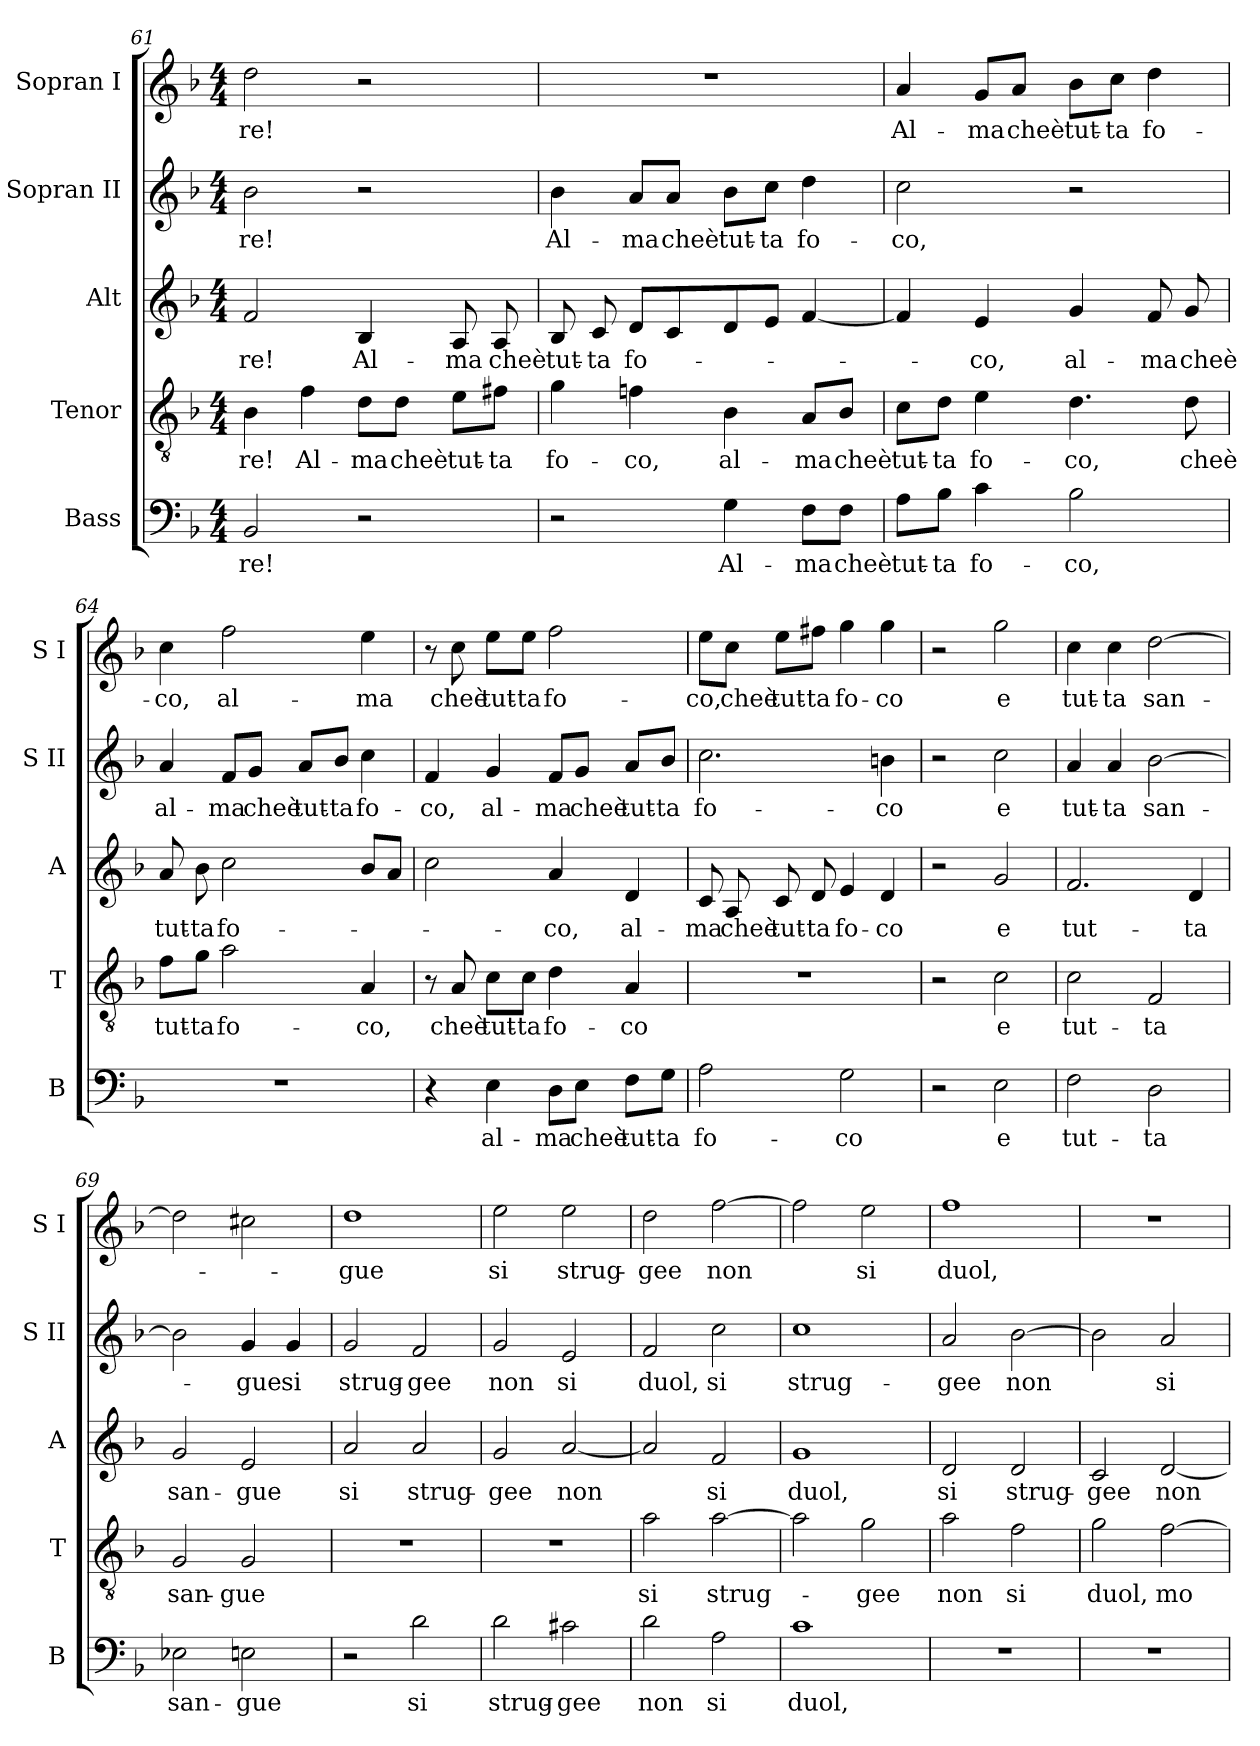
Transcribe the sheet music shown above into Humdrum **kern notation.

**kern	**text	**kern	**text	**kern	**text	**kern	**text	**kern	**text
*part5	*part5	*part4	*part4	*part3	*part3	*part2	*part2	*part1	*part1
*staff5	*staff5	*staff4	*staff4	*staff3	*staff3	*staff2	*staff2	*staff1	*staff1
*I"Bass	*	*I"Tenor	*	*I"Alt	*	*I"Sopran II	*	*I"Sopran I	*
*I'B	*	*I'T	*	*I'A	*	*I'S II	*	*I'S I	*
!!LO:LB:g=z
*clefF4	*	*clefGv2	*	*clefG2	*	*clefG2	*	*clefG2	*
*k[b-]	*	*k[b-]	*	*k[b-]	*	*k[b-]	*	*k[b-]	*
*F:	*	*F:	*	*F:	*	*F:	*	*F:	*
*M4/4	*	*M4/4	*	*M4/4	*	*M4/4	*	*M4/4	*
=61	=61	=61	=61	=61	=61	=61	=61	=61	=61
2BB-/	-re!	4B-\	-re!	2f/	-re!	2b-\	-re!	2dd\	-re!
.	.	4f\	Al-	.	.	.	.	.	.
2r	.	8d\L	-ma	4B-/	Al-	2r	.	2r	.
.	.	8d\J	cheè	.	.	.	.	.	.
.	.	8e\L	tut-	8A/	-ma	.	.	.	.
.	.	8f#X\J	-ta	8A/	cheè	.	.	.	.
=62	=62	=62	=62	=62	=62	=62	=62	=62	=62
2r	.	4g\	fo-	8B-/	tut-	4b-\	Al-	1r	.
.	.	.	.	8c/	-ta	.	.	.	.
.	.	4fn\	-co,	8d/L	fo-	8a/L	-ma	.	.
.	.	.	.	8c/	.	8a/J	cheè	.	.
4G\	Al-	4B-\	al-	8d/	.	8b-\L	tut-	.	.
.	.	.	.	8e/J	.	8cc\J	-ta	.	.
8F\L	-ma	8A/L	-ma	[<4f/	.	4dd\	fo-	.	.
8F\J	cheè	8B-/J	cheè	.	.	.	.	.	.
=63	=63	=63	=63	=63	=63	=63	=63	=63	=63
8A\L	tut-	8c\L	tut-	4f/]	.	2cc\	-co,	4a/	Al-
8B-\J	-ta	8d\J	-ta	.	.	.	.	.	.
4c\	fo-	4e\	fo-	4e/	-co,	.	.	8g/L	-ma
.	.	.	.	.	.	.	.	8a/J	cheè
2B-\	-co,	4.d\	-co,	4g/	al-	2r	.	8b-\L	tut-
.	.	.	.	.	.	.	.	8cc\J	-ta
.	.	.	.	8f/	-ma	.	.	4dd\	fo-
.	.	8d\	cheè	8g/	cheè	.	.	.	.
!!LO:LB:g=z
=64	=64	=64	=64	=64	=64	=64	=64	=64	=64
1r	.	8f\L	tut-	8a/	tut-	4a/	al-	4cc\	-co,
.	.	8g\J	-ta	8b-\	-ta	.	.	.	.
.	.	2a\	fo-	2cc\	fo-	8f/L	-ma	2ff\	al-
.	.	.	.	.	.	8g/J	cheè	.	.
.	.	.	.	.	.	8a/L	tut-	.	.
.	.	.	.	.	.	8b-/J	-ta	.	.
.	.	4A/	-co,	8b-/L	.	4cc\	fo-	4ee\	-ma
.	.	.	.	8a/J	.	.	.	.	.
=65	=65	=65	=65	=65	=65	=65	=65	=65	=65
4r	.	8r	.	2cc\	.	4f/	-co,	8r	.
.	.	8A/	cheè	.	.	.	.	8cc\	cheè
4E\	al-	8c\L	tut-	.	.	4g/	al-	8ee\L	tut-
.	.	8c\J	-ta	.	.	.	.	8ee\J	-ta
8D\L	-ma	4d\	fo-	4a/	-co,	8f/L	-ma	2ff\	fo-
8E\J	cheè	.	.	.	.	8g/J	cheè	.	.
8F\L	tut-	4A/	-co	4d/	al-	8a/L	tut-	.	.
8G\J	-ta	.	.	.	.	8b-/J	-ta	.	.
=66	=66	=66	=66	=66	=66	=66	=66	=66	=66
2A\	fo-	1r	.	8c/	-ma	2.cc\	fo-	8ee\L	-co,
.	.	.	.	8A/	cheè	.	.	8cc\J	cheè
.	.	.	.	8c/	tut-	.	.	8ee\L	tut-
.	.	.	.	8d/	-ta	.	.	8ff#X\J	-ta
2G\	-co	.	.	4e/	fo-	.	.	4gg\	fo-
.	.	.	.	4d/	-co	4bn\	-co	4gg\	-co
!!LO:PB:g=z
=67	=67	=67	=67	=67	=67	=67	=67	=67	=67
2r	.	2r	.	2r	.	2r	.	2r	.
2E\	e	2c\	e	2g/	e	2cc\	e	2gg\	e
=68	=68	=68	=68	=68	=68	=68	=68	=68	=68
2F\	tut-	2c\	tut-	2.f/	tut-	4a/	tut-	4cc\	tut-
.	.	.	.	.	.	4a/	-ta	4cc\	-ta
2D\	-ta	2F/	-ta	.	.	[>2b-\	san-	[>2dd\	san-
.	.	.	.	4d/	-ta	.	.	.	.
=69	=69	=69	=69	=69	=69	=69	=69	=69	=69
2E-X\	san-	2G/	san-	2g/	san-	2b-\]	.	2dd\]	.
2En\	-gue	2G/	-gue	2e/	-gue	4g/	-gue	2cc#X\	.
.	.	.	.	.	.	4g/	si	.	.
=70	=70	=70	=70	=70	=70	=70	=70	=70	=70
2r	.	1r	.	2a/	si	2g/	strug-	1dd	-gue
2d\	si	.	.	2a/	strug-	2f/	-gee	.	.
=71	=71	=71	=71	=71	=71	=71	=71	=71	=71
2d\	strug-	1r	.	2g/	-gee	2g/	non	2ee\	si
2c#X\	-gee	.	.	[<2a/	non	2e/	si	2ee\	strug-
=72	=72	=72	=72	=72	=72	=72	=72	=72	=72
2d\	non	2a\	si	2a/]	.	2f/	duol,	2dd\	-gee
2A\	si	[>2a\	strug-	2f/	si	2cc\	si	[>2ff\	non
!!LO:LB:g=z
=73	=73	=73	=73	=73	=73	=73	=73	=73	=73
1c	duol,	2a\]	.	1g	duol,	1cc	strug-	2ff\]	.
.	.	2g\	-gee	.	.	.	.	2ee\	si
=74	=74	=74	=74	=74	=74	=74	=74	=74	=74
1r	.	2a\	non	2d/	si	2a/	-gee	1ff	duol,
.	.	2f\	si	2d/	strug-	[>2b-\	non	.	.
=75	=75	=75	=75	=75	=75	=75	=75	=75	=75
1r	.	2g\	duol,	2c/	-gee	2b-\]	.	1r	.
.	.	[>2f\	mo-	[2d/	non	2a/	si	.	.
=	=	=	=	=	=	=	=	=	=
*-	*-	*-	*-	*-	*-	*-	*-	*-	*-
